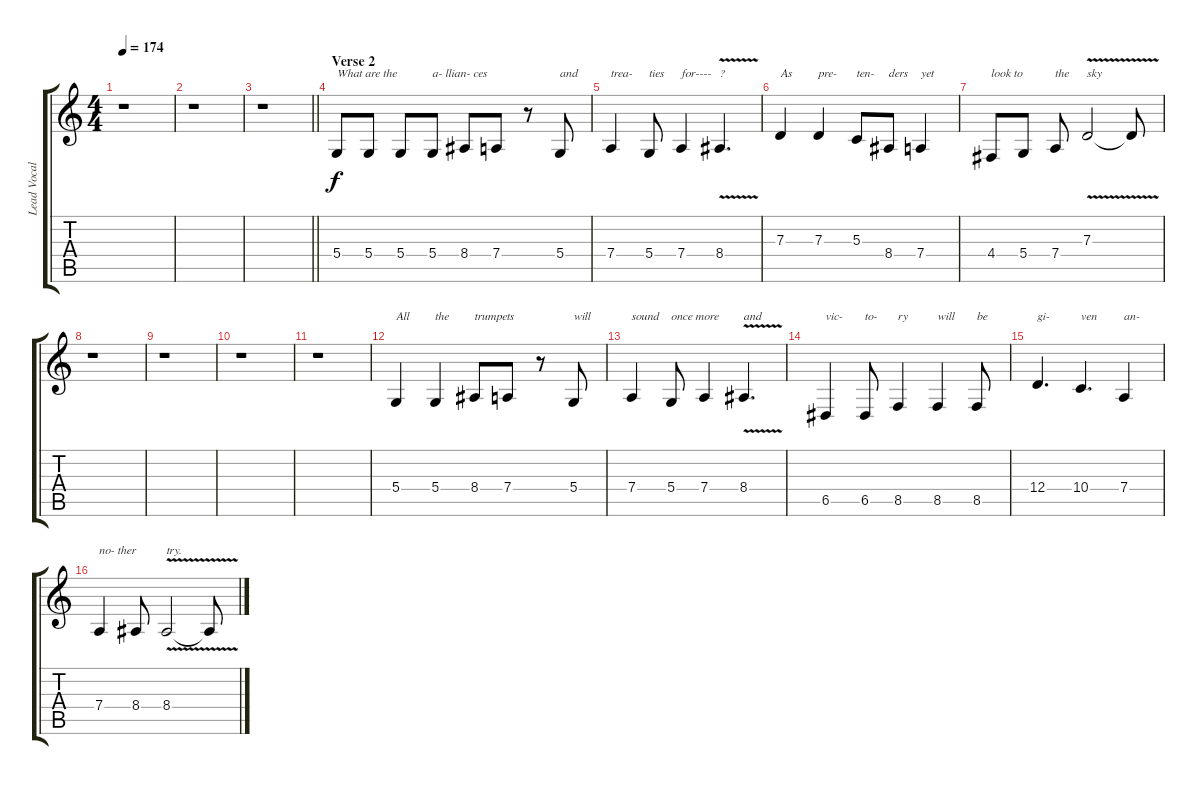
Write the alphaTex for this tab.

\track ("Lead Vocal+Lyrics" "Lead Vocal") {instrument clarinet}
\staff {score tabs}
\tuning (E4 B3 G3 D3 A2 E2) {hide}
\ts (4 4)
\tempo 174
\clef g2
\ks c
r.1{dy f} |
r.1 |
\barLineRight lightlight
r.1 |
\section ("" "Verse 2")
5.4.8{txt "What are the"} 5.4.8 5.4.8 5.4.8{txt "a- llian- ces"} 8.4.8 7.4.8 r.8 5.4.8{txt "and"} |
7.4.4{txt "trea-"} 5.4.8{txt "ties"} 7.4.4{txt "for----"} 8.4{v}.4{d txt "?"} |
7.3.4{txt "As"} 7.3.4{txt "pre-"} 5.3.8{txt "ten-"} 8.4.8{txt "ders"} 7.4.4{txt "yet"} |
4.4.8{txt "look to"} 5.4.8 7.4.8{txt "the"} 7.3{v}.2{txt "sky"} 7.3{t}.8 |
r.1 |
r.1 |
r.1 |
r.1 |
5.4.4{txt "All"} 5.4.4{txt "the"} 8.4.8{txt "trumpets"} 7.4.8 r.8 5.4.8{txt "will"} |
7.4.4{txt "sound"} 5.4.8{txt "once more"} 7.4.4 8.4{v}.4{d txt "and"} |
6.5.4{txt "vic-"} 6.5.8{txt "to-"} 8.5.4{txt "ry"} 8.5.4{txt "will"} 8.5.8{txt "be"} |
12.4.4{d txt "gi-"} 10.4.4{d txt "ven"} 7.4.4{txt "an-"} |
7.4.4{txt "no- ther"} 8.4.8 8.4{v}.2{txt "try."} 8.4{t}.8
